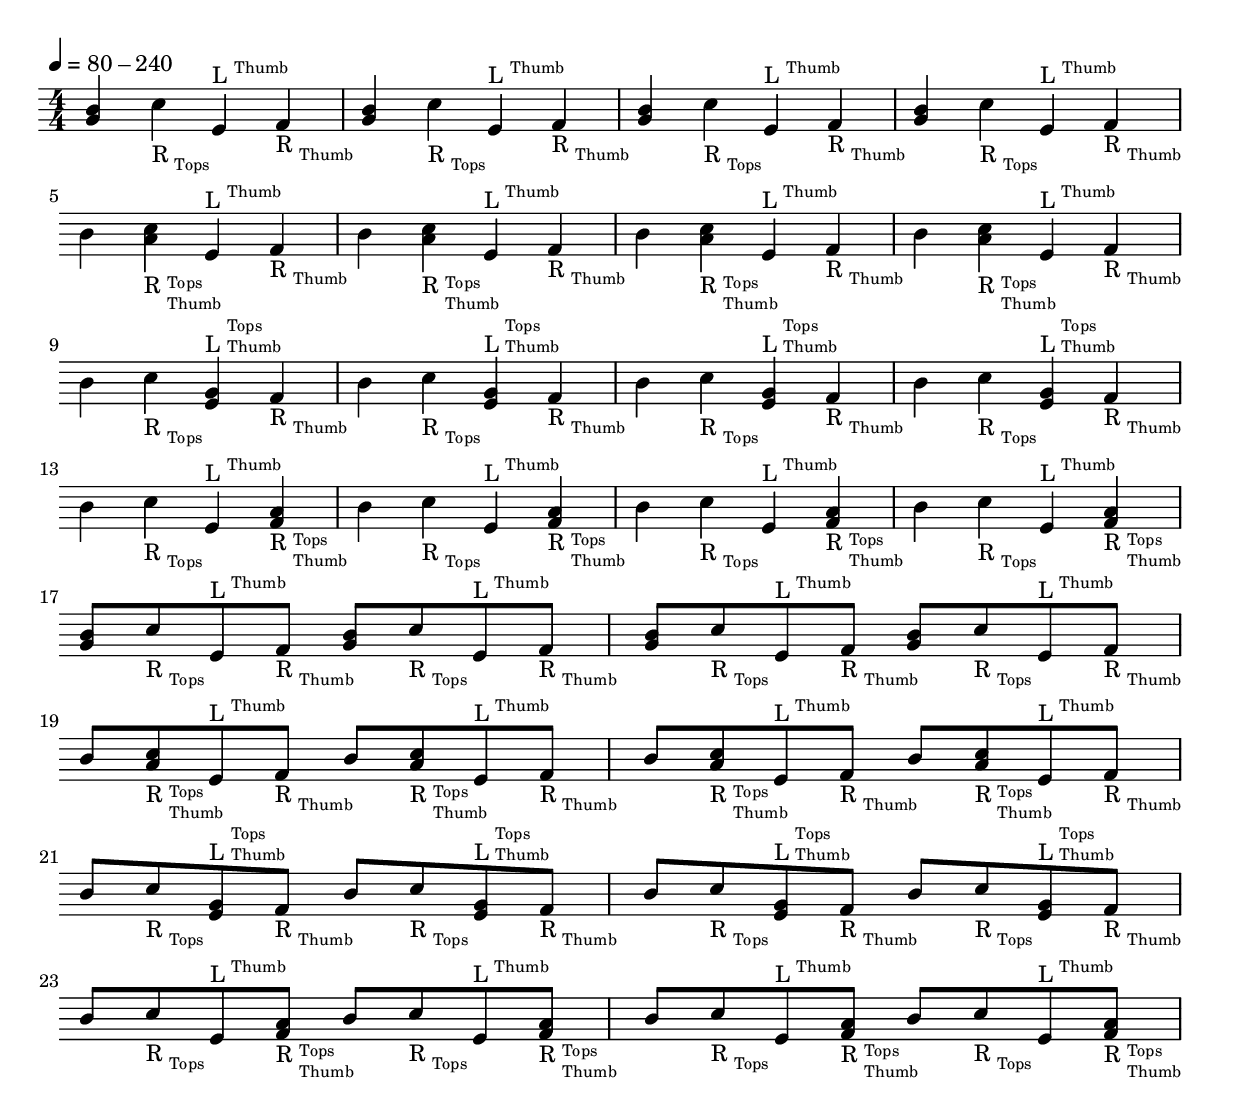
\version "2.24.1"
\include "../global.ly"

\layout {
  indent = -3.5
}

\relative {
  \defaultScoreSettings
  \tempo 4 = 80 - 240
  \time 4/4

  \repeat unfold 4 { <b' g>4\LBothTop     c_\RTopsBtm     e,^\LThumbTop     f_\RThumbBtm } \break
  \repeat unfold 4 {      b4\LTopsTop <c a>_\RBothBtm     e,^\LThumbTop     f_\RThumbBtm } \break
  \repeat unfold 4 {      b4\LTopsTop     c_\RTopsBtm <e, g>^\LBothTop      f_\RThumbBtm } \break
  \repeat unfold 4 {      b4\LTopsTop     c_\RTopsBtm     e,^\LThumbTop <f a>_\RBothBtm  } \break

  \repeat unfold 4 { <b g>8\LBothTop     c_\RTopsBtm     e,^\LThumbTop     f_\RThumbBtm } \break
  \repeat unfold 4 {     b8\LTopsTop <c a>_\RBothBtm     e,^\LThumbTop     f_\RThumbBtm } \break
  \repeat unfold 4 {     b8\LTopsTop     c_\RTopsBtm <e, g>^\LBothTop      f_\RThumbBtm } \break
  \repeat unfold 4 {     b8\LTopsTop     c_\RTopsBtm     e,^\LThumbTop <f a>_\RBothBtm  } \break
}